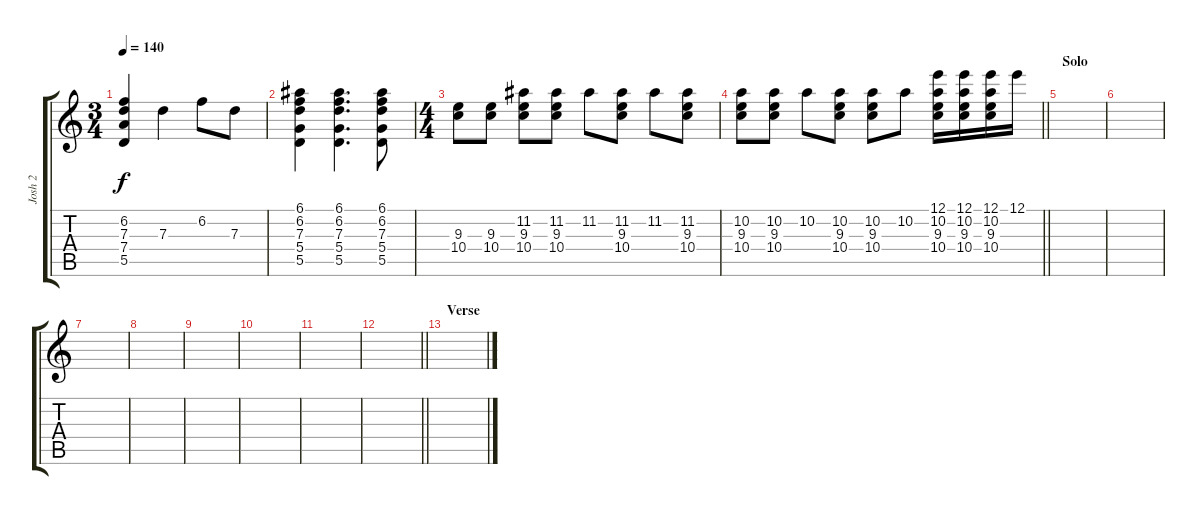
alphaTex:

\track ("Josh 2" "Josh 2") {instrument electricguitarclean}
\staff {score tabs}
\tuning (E4 B3 G3 D3 A2 E2) {hide}
\ts (3 4)
\tempo 140
\clef g2
\ks c
(6.2 7.3 7.4 5.5).4{dy f volume 16 balance 8} 7.3.4 6.2.8 7.3.8 |
(6.1 6.2 7.3 5.4 5.5).4 (6.1 6.2 7.3 5.4 5.5).4{d} (6.1 6.2 7.3 5.4 5.5).8 |
\ts (4 4)
(9.3 10.4).8 (9.3 10.4).8 (11.2 9.3 10.4).8 (11.2 9.3 10.4).8 11.2.8 (11.2 9.3 10.4).8 11.2.8 (11.2 9.3 10.4).8 |
\barLineRight lightlight
(10.2 9.3 10.4).8 (10.2 9.3 10.4).8 10.2.8 (10.2 9.3 10.4).8 (10.2 9.3 10.4).8 10.2.8 (12.1 10.2 9.3 10.4).16 (12.1 10.2 9.3 10.4).16 (12.1 10.2 9.3 10.4).16 12.1.16 |
\section ("" "Solo")
|
|
|
|
|
|
|
\barLineRight lightlight
|
\section ("" "Verse")
